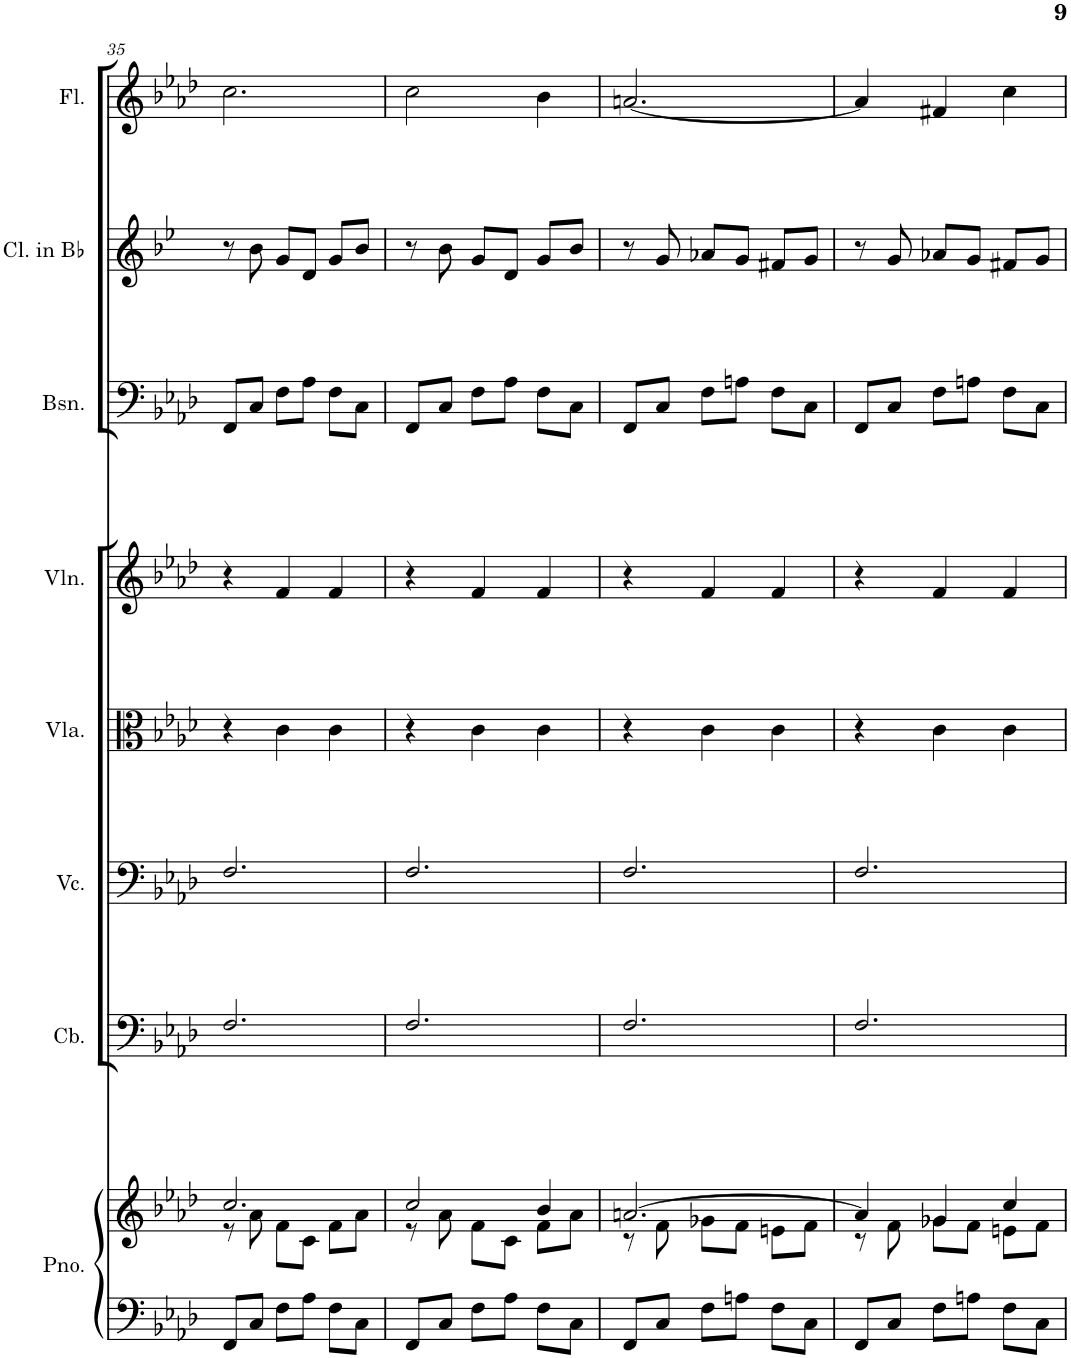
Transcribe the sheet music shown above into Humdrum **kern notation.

**kern	**kern	**kern	**kern	**kern	**kern	**kern	**kern	**kern
*part8	*part8	*part7	*part6	*part5	*part4	*part3	*part2	*part1
*staff9	*staff8	*staff7	*staff6	*staff5	*staff4	*staff3	*staff2	*staff1
*I"Piano	*	*I"Contrabbasso	*I"Violoncello	*I"Viola	*I"Violino II	*I"Fagotto	*I"Clarinetto	*I"Flauto
*I'Pno.	*	*I'Cb.	*I'Vc.	*I'Vla.	*I'Vln.	*	*	*I'Fl.
!!LO:PB:g=z
*clefF4	*clefG2	*clefF4	*clefF4	*clefC3	*clefG2	*clefF4	*clefG2	*clefG2
*	*	*Trd7c12	*	*	*	*	*Trd1c2	*
*k[b-e-a-d-]	*k[b-e-a-d-]	*k[b-e-a-d-]	*k[b-e-a-d-]	*k[b-e-a-d-]	*k[b-e-a-d-]	*k[b-e-a-d-]	*k[b-e-]	*k[b-e-a-d-]
*M3/4	*M3/4	*M3/4	*M3/4	*M3/4	*M3/4	*M3/4	*M3/4	*M3/4
=35	=35	=35	=35	=35	=35	=35	=35	=35
*	*^	*	*	*	*	*	*	*
8FF^/L	2.cc^^/	8r	2.F/	2.F/	4r	4r	8FF/L	8r	2.cc\
8C/J	.	8a-\	.	.	.	.	8C/J	8b-\	.
8F\L	.	8f\L	.	.	4c'\	4f'/	8F\L	8g/L	.
8A-\J	.	8c\J	.	.	.	.	8A-\J	8d/J	.
8F\L	.	8f\L	.	.	4c'\	4f'/	8F\L	8g/L	.
8C\J	.	8a-\J	.	.	.	.	8C\J	8b-/J	.
=36	=36	=36	=36	=36	=36	=36	=36	=36	=36
8FF^/L	2cc^^/	8r	2.F/	2.F/	4r	4r	8FF/L	8r	2cc\
8C/J	.	8a-\	.	.	.	.	8C/J	8b-\	.
8F\L	.	8f\L	.	.	4c'\	4f'/	8F\L	8g/L	.
8A-\J	.	8c\J	.	.	.	.	8A-\J	8d/J	.
8F\L	4b-^^/	8f\L	.	.	4c'\	4f'/	8F\L	8g/L	4b-\
8C\J	.	8a-\J	.	.	.	.	8C\J	8b-/J	.
=37	=37	=37	=37	=37	=37	=37	=37	=37	=37
8FF^/L	[2.an^^/	8r	2.F/	2.F/	4r	4r	8FF/L	8r	[2.an/
8C/J	.	8f\	.	.	.	.	8C/J	8g/	.
8F\L	.	8g-X\L	.	.	4c'\	4f'/	8F\L	8a-X/L	.
8An\J	.	8f\J	.	.	.	.	8An\J	8g/J	.
8F\L	.	8en\L	.	.	4c'\	4f'/	8F\L	8f#X/L	.
8C\J	.	8f\J	.	.	.	.	8C\J	8g/J	.
=38	=38	=38	=38	=38	=38	=38	=38	=38	=38
8FF^/L	4a^^/]	8r	2.F/	2.F/	4r	4r	8FF/L	8r	4a/]
8C/J	.	8f\	.	.	.	.	8C/J	8g/	.
8F\L	4g-X^^/	8g-\L	.	.	4c'\	4f'/	8F\L	8a-X/L	4f#X/
8An\J	.	8f\J	.	.	.	.	8An\J	8g/J	.
8F\L	4cc^^/	8en\L	.	.	4c'\	4f'/	8F\L	8f#X/L	4cc\
8C\J	.	8f\J	.	.	.	.	8C\J	8g/J	.
*	*v	*v	*	*	*	*	*	*	*
=	=	=	=	=	=	=	=	=
*-	*-	*-	*-	*-	*-	*-	*-	*-
